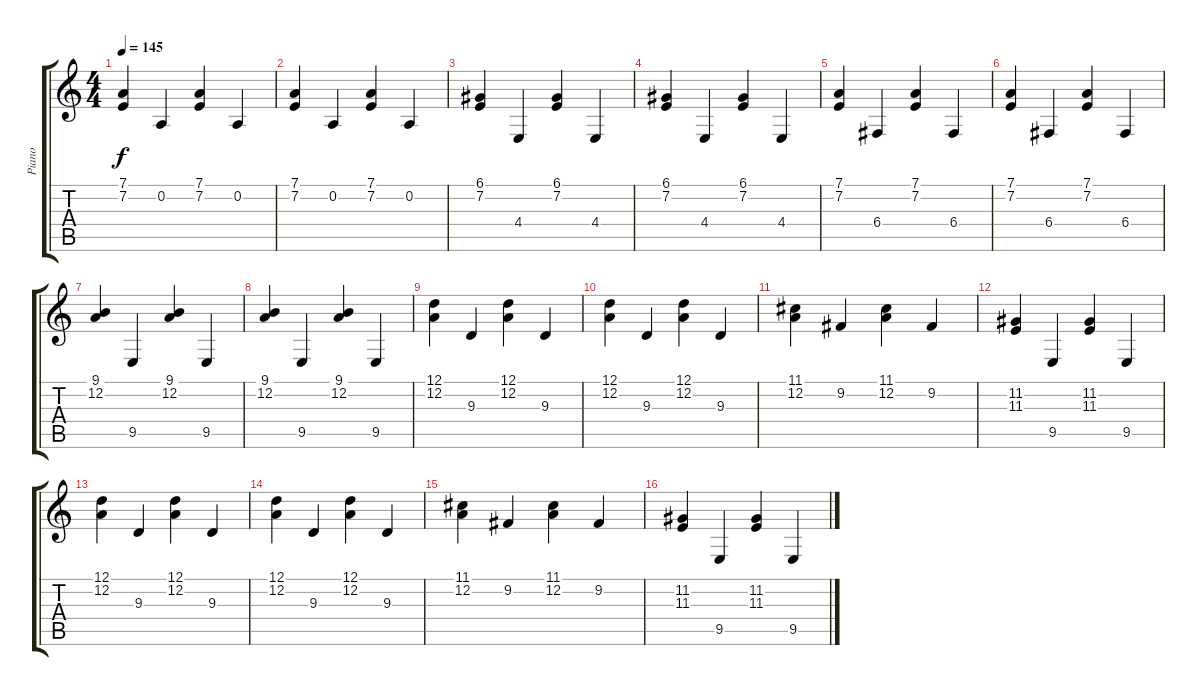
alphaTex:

\track ("Piano" "Piano") {instrument acousticgrandpiano}
\staff {score tabs}
\tuning (D4 A3 F3 C3 G2 D2) {hide}
\ts (4 4)
\tempo 145
\clef g2
\ks c
(7.1 7.2).4{dy f} 0.2.4 (7.1 7.2).4 0.2.4 |
(7.1 7.2).4 0.2.4 (7.1 7.2).4 0.2.4 |
(6.1 7.2).4 4.4.4 (6.1 7.2).4 4.4.4 |
(6.1 7.2).4 4.4.4 (6.1 7.2).4 4.4.4 |
(7.1 7.2).4 6.4.4 (7.1 7.2).4 6.4.4 |
(7.1 7.2).4 6.4.4 (7.1 7.2).4 6.4.4 |
(9.1 12.2).4 9.5.4 (9.1 12.2).4 9.5.4 |
(9.1 12.2).4 9.5.4 (9.1 12.2).4 9.5.4 |
(12.1 12.2).4 9.3.4 (12.1 12.2).4 9.3.4 |
(12.1 12.2).4 9.3.4 (12.1 12.2).4 9.3.4 |
(11.1 12.2).4 9.2.4 (11.1 12.2).4 9.2.4 |
(11.2 11.3).4 9.5.4 (11.2 11.3).4 9.5.4 |
(12.1 12.2).4 9.3.4 (12.1 12.2).4 9.3.4 |
(12.1 12.2).4 9.3.4 (12.1 12.2).4 9.3.4 |
(11.1 12.2).4 9.2.4 (11.1 12.2).4 9.2.4 |
(11.2 11.3).4 9.5.4 (11.2 11.3).4 9.5.4
